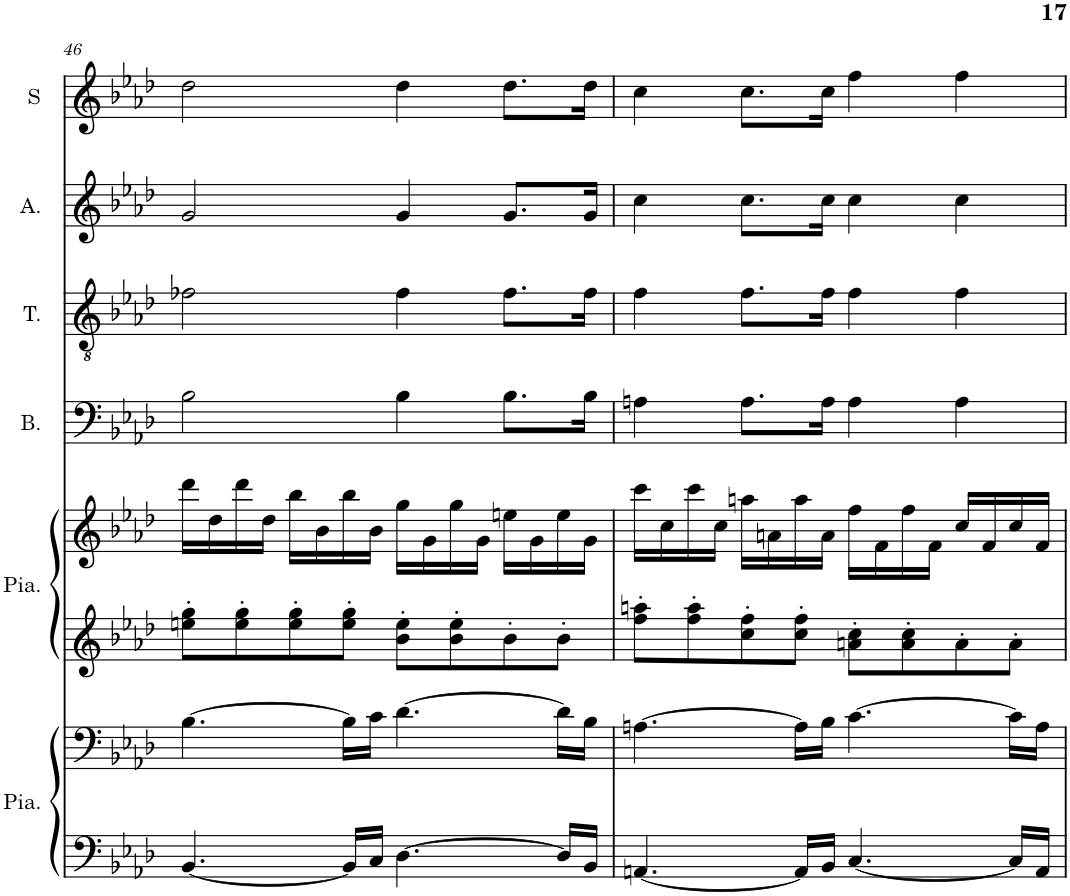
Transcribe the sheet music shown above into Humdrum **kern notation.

**kern	**kern	**kern	**kern	**kern	**kern	**kern	**kern
*part6	*part6	*part5	*part5	*part4	*part3	*part2	*part1
*staff8	*staff7	*staff6	*staff5	*staff4	*staff3	*staff2	*staff1
*I"Piano, main gauche	*	*I"Piano, main droite	*	*I"Basse	*I"Ténor	*I"Alto	*I"Soprano
*I'Pia.	*	*I'Pia.	*	*I'B.	*I'T.	*I'A.	*I'S
!!LO:PB:g=z
*clefF4	*clefG2	*clefG2	*clefG2	*clefF4	*clefGv2	*clefG2	*clefG2
*k[b-e-a-d-]	*k[b-e-a-d-]	*k[b-e-a-d-]	*k[b-e-a-d-]	*k[b-e-a-d-]	*k[b-e-a-d-]	*k[b-e-a-d-]	*k[b-e-a-d-]
*M4/4	*M4/4	*M4/4	*M4/4	*M4/4	*M4/4	*M4/4	*M4/4
=46	=46	=46	=46	=46	=46	=46	=46
[4.BB-/	[4.B-\	8een\' 8gg\'L	16ddd-\LL	2B-\	2f-X\	2g/	2dd-\
.	.	.	16dd-\	.	.	.	.
.	.	8ee\' 8gg\'	16ddd-\	.	.	.	.
.	.	.	16dd-\JJ	.	.	.	.
.	.	8ee\' 8gg\'	16bb-\LL	.	.	.	.
.	.	.	16b-\	.	.	.	.
16BB-/LL]	16B-\LL]	8ee\' 8gg\'J	16bb-\	.	.	.	.
16C/JJ	16c\JJ	.	16b-\JJ	.	.	.	.
[4.D-\	[4.d-\	8b-\' 8ee\'L	16gg\LL	4B-\	4f-\	4g/	4dd-\
.	.	.	16g\	.	.	.	.
.	.	8b-\' 8ee\'	16gg\	.	.	.	.
.	.	.	16g\JJ	.	.	.	.
.	.	8b-'\	16een\LL	8.B-\L	8.f-\L	8.g/L	8.dd-\L
.	.	.	16g\	.	.	.	.
16D-/LL]	16d-\LL]	8b-'\J	16ee\	.	.	.	.
16BB-/JJ	16B-\JJ	.	16g\JJ	16B-\Jk	16f-\Jk	16g/Jk	16dd-\Jk
=47	=47	=47	=47	=47	=47	=47	=47
[4.AAn/	[4.An\	8ff\' 8aan\'L	16ccc\LL	4An\	4f\	4cc\	4cc\
.	.	.	16cc\	.	.	.	.
.	.	8ff\' 8aa\'	16ccc\	.	.	.	.
.	.	.	16cc\JJ	.	.	.	.
.	.	8cc\' 8ff\'	16aan\LL	8.A\L	8.f\L	8.cc\L	8.cc\L
.	.	.	16an\	.	.	.	.
16AA/LL]	16A\LL]	8cc\' 8ff\'J	16aa\	.	.	.	.
16BB-/JJ	16B-\JJ	.	16a\JJ	16A\Jk	16f\Jk	16cc\Jk	16cc\Jk
[4.C/	[4.c\	8an\' 8cc\'L	16ff\LL	4A\	4f\	4cc\	4ff\
.	.	.	16f\	.	.	.	.
.	.	8a\' 8cc\'	16ff\	.	.	.	.
.	.	.	16f\JJ	.	.	.	.
.	.	8a'\	16cc/LL	4A\	4f\	4cc\	4ff\
.	.	.	16f/	.	.	.	.
16C/LL]	16c\LL]	8a'\J	16cc/	.	.	.	.
16AA/JJ	16A\JJ	.	16f/JJ	.	.	.	.
=	=	=	=	=	=	=	=
*-	*-	*-	*-	*-	*-	*-	*-
